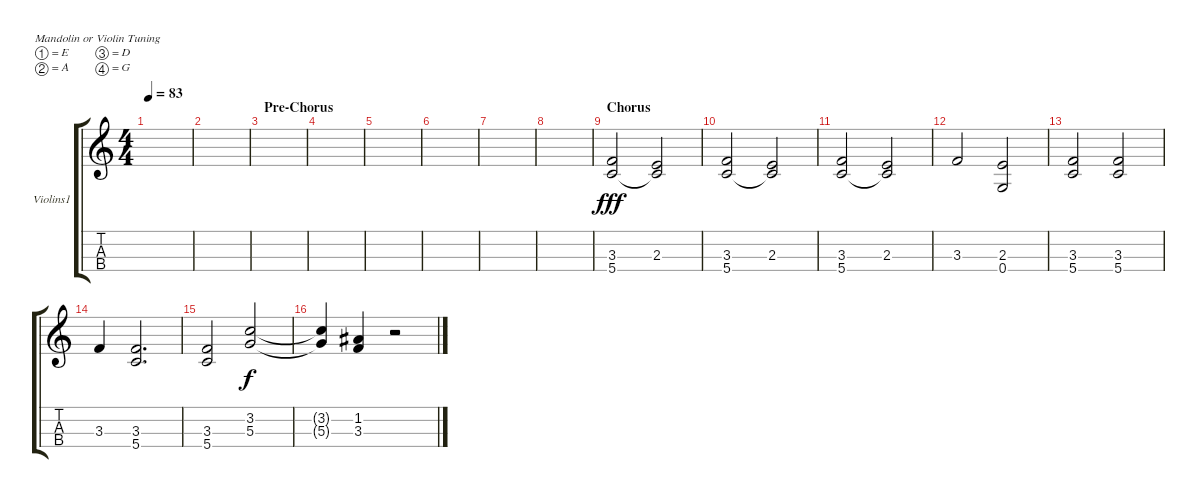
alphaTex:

\defaultSystemsLayout 4
\bracketExtendMode groupsimilarinstruments
\firstSystemTrackNameOrientation horizontal
\otherSystemsTrackNameOrientation horizontal
\track ("Violins 1" "Violins1") {instrument violin}
\staff {score tabs}
\tuning (E5 A4 D4 G3)
\ts (4 4)
\tempo 83
\clef g2
\scale
0.333333
\ks c
|
\scale
0.333333 |
\section ("" "Pre-Chorus")
\scale
0.333333 |
\scale
0.333333 |
\scale
0.333333 |
\scale
0.333333 |
\scale
0.333333 |
\scale
0.333333 |
\section ("" "Chorus")
\scale
0.333333 (3.3 5.4).2{dy fff} (2.3 5.4{t}).2 |
\scale
0.333333 (3.3 5.4).2 (2.3 5.4{t}).2 |
\scale
0.333333 (3.3 5.4).2 (2.3 5.4{t}).2 |
\scale
0.333333 3.3.2 (2.3 0.4).2 |
\scale
0.333333 (3.3 5.4).2 (3.3 5.4).2 |
\scale
0.333333 3.3.4 (3.3 5.4).2{d} |
\scale
0.333333 (3.3 5.4).2 (3.2 5.3).2{dy f} |
\scale
0.333333 (5.3{t} 3.2{t}).4 (1.2 3.3).4 r.2
